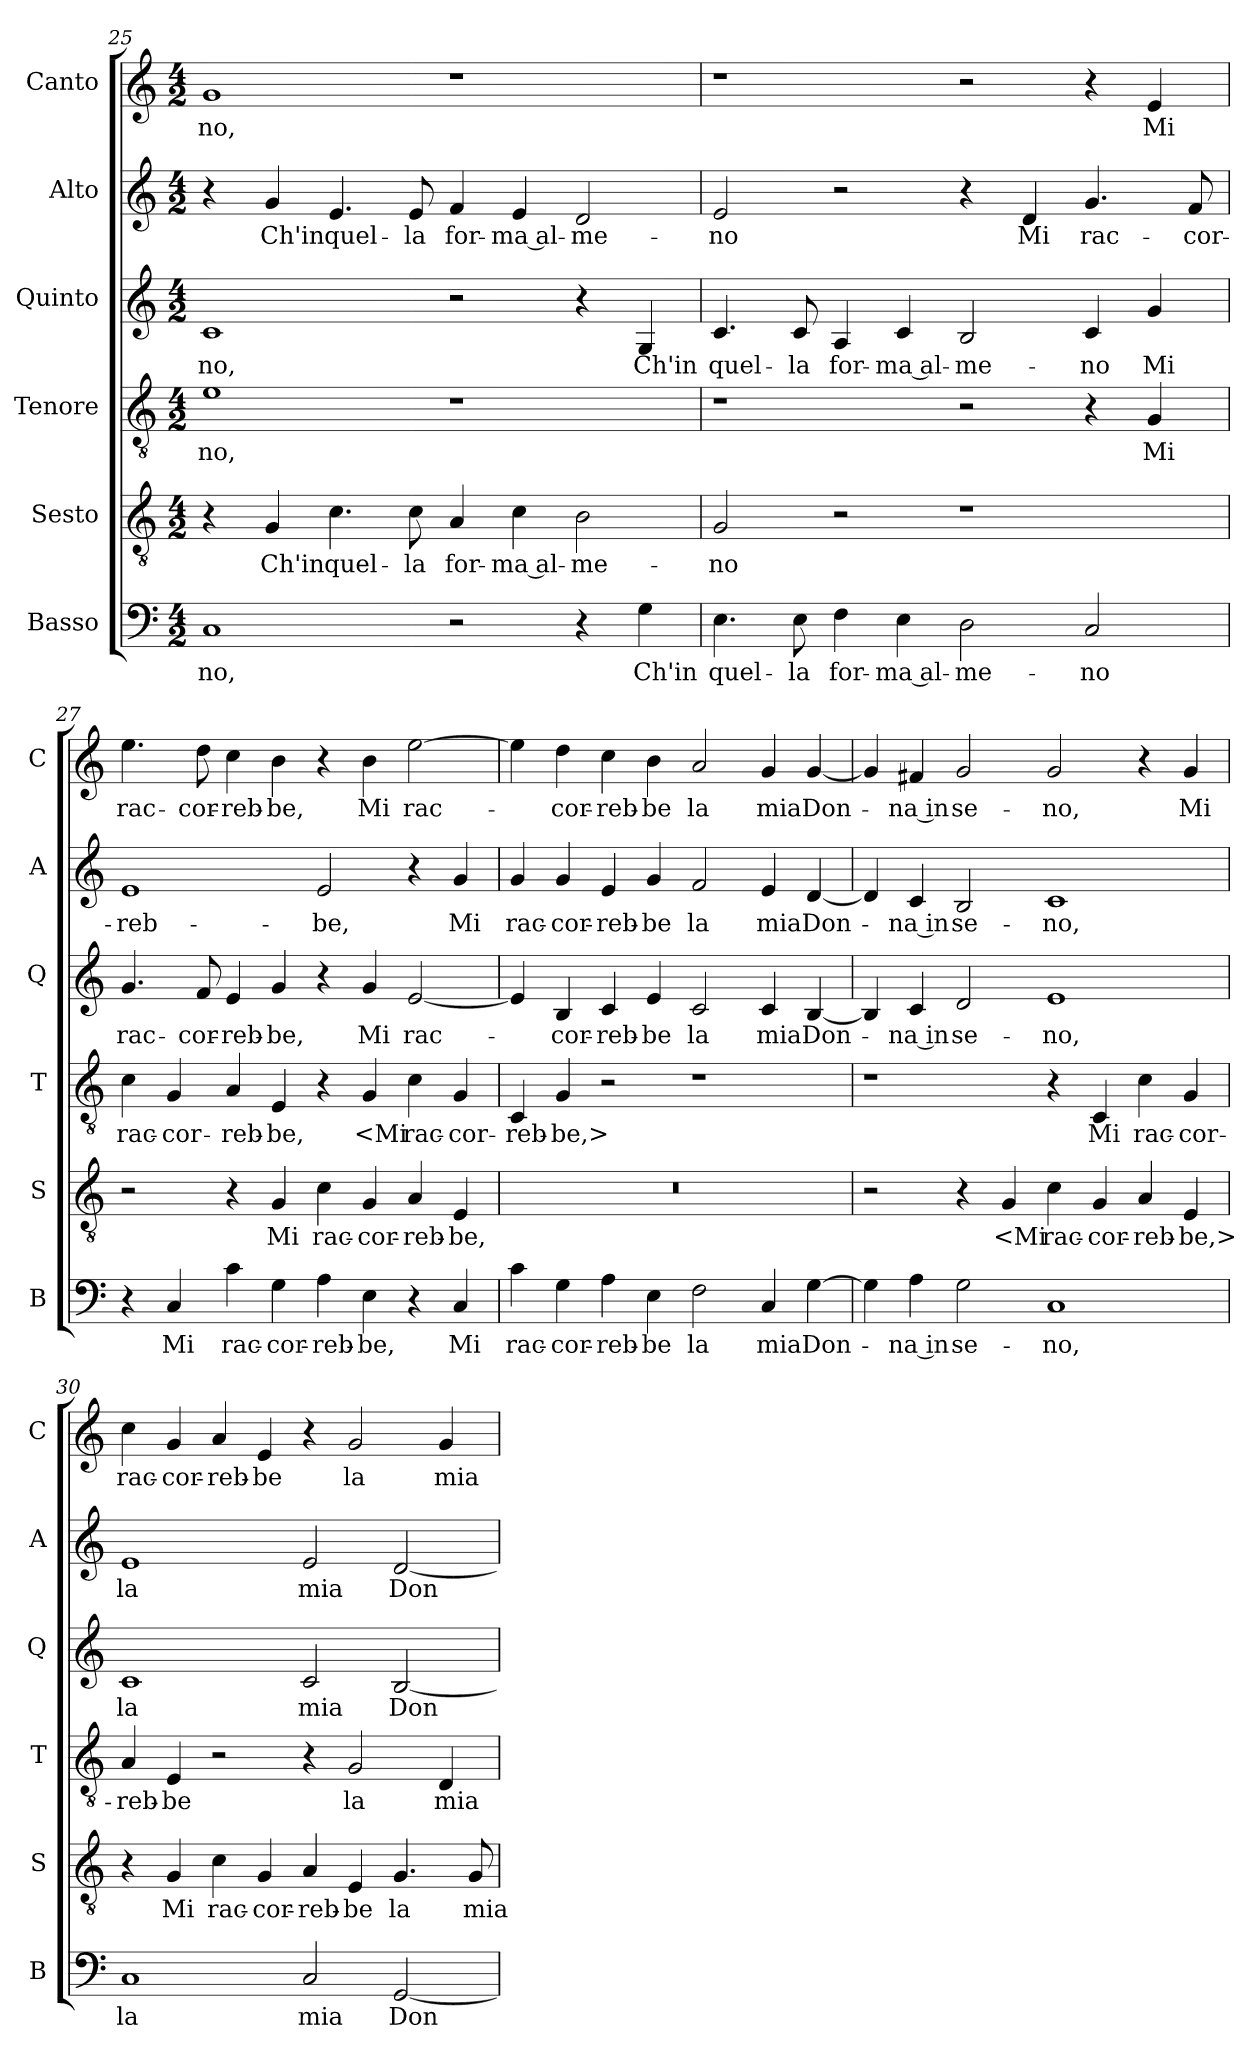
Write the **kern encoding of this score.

**kern	**text	**kern	**text	**kern	**text	**kern	**text	**kern	**text	**kern	**text
*part6	*part6	*part5	*part5	*part4	*part4	*part3	*part3	*part2	*part2	*part1	*part1
*staff6	*staff6	*staff5	*staff5	*staff4	*staff4	*staff3	*staff3	*staff2	*staff2	*staff1	*staff1
*I"Basso	*	*I"Sesto	*	*I"Tenore	*	*I"Quinto	*	*I"Alto	*	*I"Canto	*
*I'B	*	*I'S	*	*I'T	*	*I'Q	*	*I'A	*	*I'C	*
*clefF4	*	*clefGv2	*	*clefGv2	*	*clefG2	*	*clefG2	*	*clefG2	*
*k[]	*	*k[]	*	*k[]	*	*k[]	*	*k[]	*	*k[]	*
*a:	*	*a:	*	*a:	*	*a:	*	*a:	*	*a:	*
*M4/2	*	*M4/2	*	*M4/2	*	*M4/2	*	*M4/2	*	*M4/2	*
=25	=25	=25	=25	=25	=25	=25	=25	=25	=25	=25	=25
1C	-no,	4r	.	1e	-no,	1c	-no,	4r	.	1g	-no,
.	.	4G	Ch'in	.	.	.	.	4g	Ch'in	.	.
.	.	4.c	quel-	.	.	.	.	4.e	quel-	.	.
.	.	8c	-la	.	.	.	.	8e	-la	.	.
2r	.	4A	for-	1r	.	2r	.	4f	for-	1r	.
.	.	4c	-ma al-	.	.	.	.	4e	-ma al-	.	.
4r	.	2B	-me-	.	.	4r	.	2d	-me-	.	.
4G	Ch'in	.	.	.	.	4G	Ch'in	.	.	.	.
=26	=26	=26	=26	=26	=26	=26	=26	=26	=26	=26	=26
4.E	quel-	2G	-no	1r	.	4.c	quel-	2e	-no	1r	.
8E	-la	.	.	.	.	8c	-la	.	.	.	.
4F	for-	2r	.	.	.	4A	for-	2r	.	.	.
4E	-ma al-	.	.	.	.	4c	-ma al-	.	.	.	.
2D	-me-	1r	.	2r	.	2B	-me-	4r	.	2r	.
.	.	.	.	.	.	.	.	4d	Mi	.	.
2C	-no	.	.	4r	.	4c	-no	4.g	rac-	4r	.
.	.	.	.	4G	Mi	4g	Mi	.	.	4e	Mi
.	.	.	.	.	.	.	.	8f	-cor-	.	.
=27	=27	=27	=27	=27	=27	=27	=27	=27	=27	=27	=27
4r	.	2r	.	4c	rac-	4.g	rac-	1e	-reb-	4.ee	rac-
4C	Mi	.	.	4G	-cor-	.	.	.	.	.	.
.	.	.	.	.	.	8f	-cor-	.	.	8dd	-cor-
4c	rac-	4r	.	4A	-reb-	4e	-reb-	.	.	4cc	-reb-
4G	-cor-	4G	Mi	4E	-be,	4g	-be,	.	.	4b	-be,
4A	-reb-	4c	rac-	4r	.	4r	.	2e	-be,	4r	.
4E	-be,	4G	-cor-	4G	<Mi	4g	Mi	.	.	4b	Mi
4r	.	4A	-reb-	4c	rac-	[2e	rac-	4r	.	[2ee	rac-
4C	Mi	4E	-be,	4G	-cor-	.	.	4g	Mi	.	.
=28	=28	=28	=28	=28	=28	=28	=28	=28	=28	=28	=28
4c	rac-	0r	.	4C	-reb-	4e]	.	4g	rac-	4ee]	.
4G	-cor-	.	.	4G	-be,>	4B	-cor-	4g	-cor-	4dd	-cor-
4A	-reb-	.	.	2r	.	4c	-reb-	4e	-reb-	4cc	-reb-
4E	-be	.	.	.	.	4e	-be	4g	-be	4b	-be
2F	la	.	.	1r	.	2c	la	2f	la	2a	la
4C	mia	.	.	.	.	4c	mia	4e	mia	4g	mia
[4G	Don-	.	.	.	.	[4B	Don-	[4d	Don-	[4g	Don-
=29	=29	=29	=29	=29	=29	=29	=29	=29	=29	=29	=29
4G]	.	2r	.	1r	.	4B]	.	4d]	.	4g]	.
4A	-na in	.	.	.	.	4c	-na in	4c	-na in	4f#X	-na in
2G	se-	4r	.	.	.	2d	se-	2B	se-	2g	se-
.	.	4G	<Mi	.	.	.	.	.	.	.	.
1C	-no,	4c	rac-	4r	.	1e	-no,	1c	-no,	2g	-no,
.	.	4G	-cor-	4C	Mi	.	.	.	.	.	.
.	.	4A	-reb-	4c	rac-	.	.	.	.	4r	.
.	.	4E	-be,>	4G	-cor-	.	.	.	.	4g	Mi
=30	=30	=30	=30	=30	=30	=30	=30	=30	=30	=30	=30
1C	la	4r	.	4A	-reb-	1c	la	1e	la	4cc	rac-
.	.	4G	Mi	4E	-be	.	.	.	.	4g	-cor-
.	.	4c	rac-	2r	.	.	.	.	.	4a	-reb-
.	.	4G	-cor-	.	.	.	.	.	.	4e	-be
2C	mia	4A	-reb-	4r	.	2c	mia	2e	mia	4r	.
.	.	4E	-be	2G	la	.	.	.	.	2g	la
[2GG	Don-	4.G	la	.	.	[2B	Don-	[2d	Don-	.	.
.	.	.	.	4D	mia	.	.	.	.	4g	mia
.	.	8G	mia	.	.	.	.	.	.	.	.
=	=	=	=	=	=	=	=	=	=	=	=
*-	*-	*-	*-	*-	*-	*-	*-	*-	*-	*-	*-
